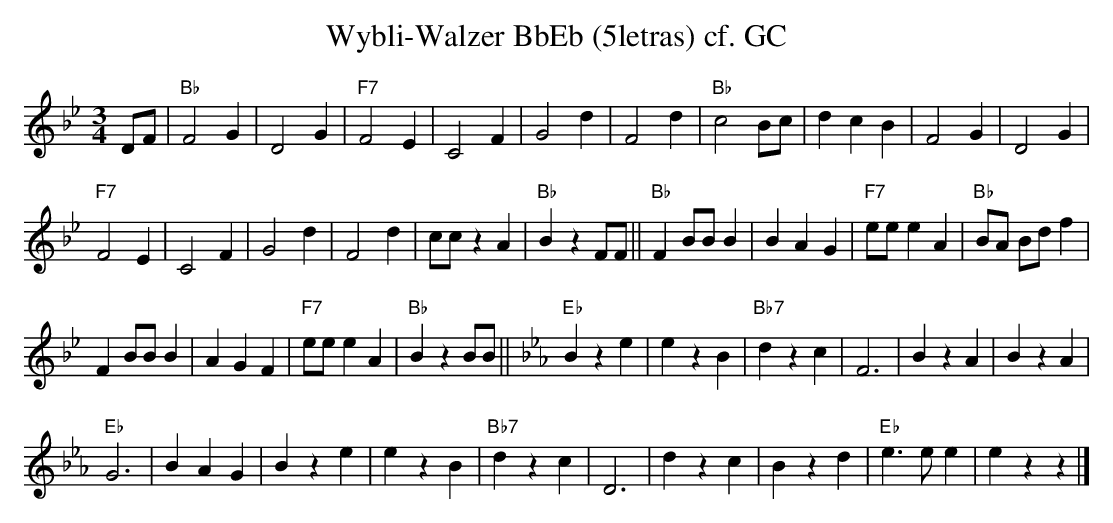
X:1
T:Wybli-Walzer BbEb (5letras) cf. GC
M:3/4
L:1/4
K:Bbmaj%%MIDI gchordon
D/2F/2 | "Bb"F2G | D2G | "F7"F2E |C2F | G2d | F2d | "Bb"c2B/2c/2 | dcB | F2G | D2G |
"F7"F2E | C2F | G2d | F2d | c/2c/2zA | "Bb"BzF/2F/2 || "Bb"FB/2B/2B | BAG | "F7"e/2e/2eA | "Bb"B/2A/2 B/2d/2 f |
FB/2B/2B | AGF | "F7"e/2e/2eA | "Bb"BzB/2B/2 || [K:Ebmaj] "Eb"Bze | ezB | "Bb7"dzc | F3 | BzA | BzA |
"Eb"G3 | BAG | Bze | ezB | "Bb7"dzc | D3 | dzc | Bzd | "Eb"e>ee | ezz |]
